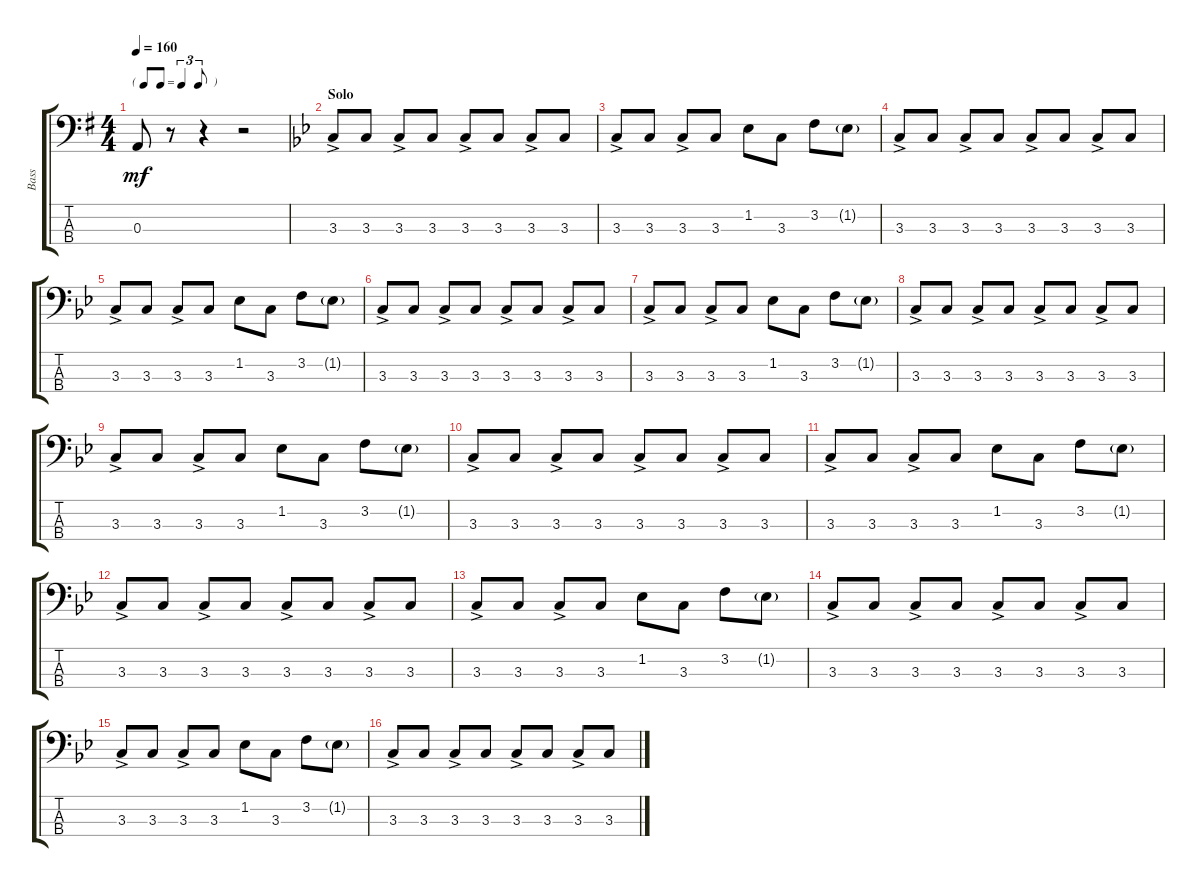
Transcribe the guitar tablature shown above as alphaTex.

\track ("Bass" "Bass") {instrument electricbassfinger}
\staff {score tabs}
\tuning (G2 D2 A1 E1) {hide}
\ts (4 4)
\tf triplet8th
\tempo 160
\clef f4
\ks g
0.3.8{dy mf} r.8 r.4 r.2 |
\section ("" "Solo")
\ks bb
3.3{ac}.8 3.3.8 3.3{ac}.8 3.3.8 3.3{ac}.8 3.3.8 3.3{ac}.8 3.3.8 |
3.3{ac}.8 3.3.8 3.3{ac}.8 3.3.8 1.2.8 3.3.8 3.2.8 1.2{g}.8 |
3.3{ac}.8 3.3.8 3.3{ac}.8 3.3.8 3.3{ac}.8 3.3.8 3.3{ac}.8 3.3.8 |
3.3{ac}.8 3.3.8 3.3{ac}.8 3.3.8 1.2.8 3.3.8 3.2.8 1.2{g}.8 |
3.3{ac}.8 3.3.8 3.3{ac}.8 3.3.8 3.3{ac}.8 3.3.8 3.3{ac}.8 3.3.8 |
3.3{ac}.8 3.3.8 3.3{ac}.8 3.3.8 1.2.8 3.3.8 3.2.8 1.2{g}.8 |
3.3{ac}.8 3.3.8 3.3{ac}.8 3.3.8 3.3{ac}.8 3.3.8 3.3{ac}.8 3.3.8 |
3.3{ac}.8 3.3.8 3.3{ac}.8 3.3.8 1.2.8 3.3.8 3.2.8 1.2{g}.8 |
3.3{ac}.8 3.3.8 3.3{ac}.8 3.3.8 3.3{ac}.8 3.3.8 3.3{ac}.8 3.3.8 |
3.3{ac}.8 3.3.8 3.3{ac}.8 3.3.8 1.2.8 3.3.8 3.2.8 1.2{g}.8 |
3.3{ac}.8 3.3.8 3.3{ac}.8 3.3.8 3.3{ac}.8 3.3.8 3.3{ac}.8 3.3.8 |
3.3{ac}.8 3.3.8 3.3{ac}.8 3.3.8 1.2.8 3.3.8 3.2.8 1.2{g}.8 |
3.3{ac}.8 3.3.8 3.3{ac}.8 3.3.8 3.3{ac}.8 3.3.8 3.3{ac}.8 3.3.8 |
3.3{ac}.8 3.3.8 3.3{ac}.8 3.3.8 1.2.8 3.3.8 3.2.8 1.2{g}.8 |
3.3{ac}.8 3.3.8 3.3{ac}.8 3.3.8 3.3{ac}.8 3.3.8 3.3{ac}.8 3.3.8
